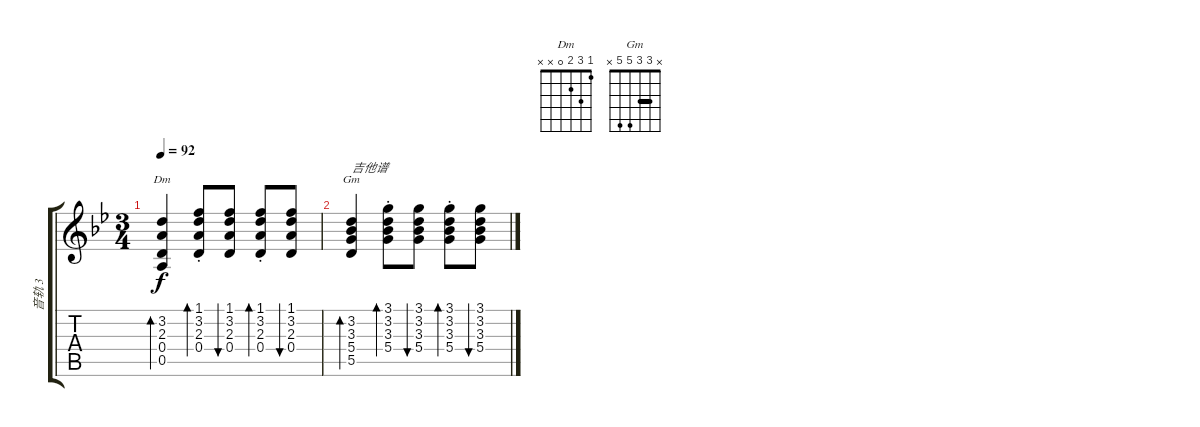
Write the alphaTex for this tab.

\track ("音轨 3" "音轨 3") {instrument acousticguitarsteel}
\staff {score tabs}
\tuning (E4 B3 G3 D3 A2 E2) {hide}
\chord ("Dm" 1 3 2 0 x x)
\chord ("Gm" x 3 3 5 5 x) {barre 3}
\ts (3 4)
\tempo 92
\clef g2
\ks bb
(3.2 2.3 0.4 0.5).4{bd 60 ch "Dm" dy f} (1.1{st} 3.2{st} 2.3{st} 0.4{st}).8{bd 60} (1.1 3.2 2.3 0.4).8{bu 60} (1.1{st} 3.2{st} 2.3{st} 0.4{st}).8{bd 60} (1.1 3.2 2.3 0.4).8{bu 60} |
(3.2 3.3 5.4 5.5).4{bd 60 ch "Gm" txt "吉他谱"} (3.1{st} 3.2{st} 3.3{st} 5.4{st}).8{bd 60} (3.1 3.2 3.3 5.4).8{bu 60} (3.1{st} 3.2{st} 3.3{st} 5.4{st}).8{bd 60} (3.1 3.2 3.3 5.4).8{bu 60}
